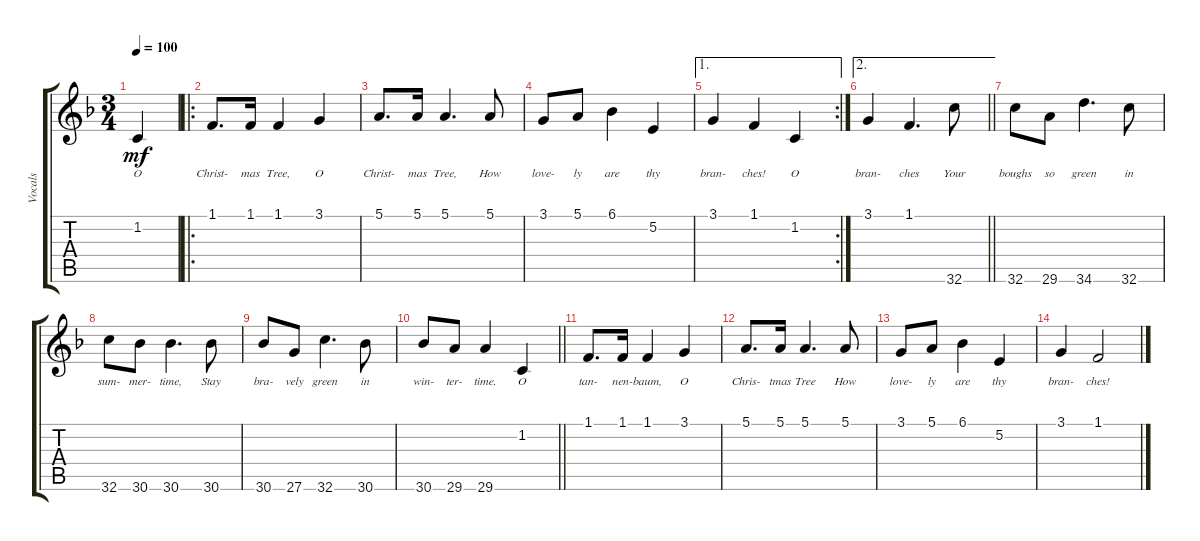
\track ("Vocals" "Vocals") {instrument voiceoohs}
\staff {score tabs}
\tuning (E4 B3 G3 D3 A2 E2) {hide}
\ts (3 4)
\tempo 100
\clef g2
\ks f
1.2.4{lyrics (0 "O") lyrics (1 "") lyrics (2 "") lyrics (3 "") lyrics (4 "") dy mf instrument voiceoohs} |
\ro
1.1.8{d lyrics (0 "Christ-") lyrics (1 "") lyrics (2 "") lyrics (3 "") lyrics (4 "")} 1.1.16{lyrics (0 "mas") lyrics (1 "") lyrics (2 "") lyrics (3 "") lyrics (4 "")} 1.1.4{lyrics (0 "Tree,") lyrics (1 "") lyrics (2 "") lyrics (3 "") lyrics (4 "")} 3.1.4{lyrics (0 "O") lyrics (1 "") lyrics (2 "") lyrics (3 "") lyrics (4 "")} |
5.1.8{d lyrics (0 "Christ-") lyrics (1 "") lyrics (2 "") lyrics (3 "") lyrics (4 "")} 5.1.16{lyrics (0 "mas") lyrics (1 "") lyrics (2 "") lyrics (3 "") lyrics (4 "")} 5.1.4{d lyrics (0 "Tree,") lyrics (1 "") lyrics (2 "") lyrics (3 "") lyrics (4 "")} 5.1.8{lyrics (0 "How") lyrics (1 "") lyrics (2 "") lyrics (3 "") lyrics (4 "")} |
3.1.8{lyrics (0 "love-") lyrics (1 "") lyrics (2 "") lyrics (3 "") lyrics (4 "")} 5.1.8{lyrics (0 "ly") lyrics (1 "") lyrics (2 "") lyrics (3 "") lyrics (4 "")} 6.1.4{lyrics (0 "are") lyrics (1 "") lyrics (2 "") lyrics (3 "") lyrics (4 "")} 5.2.4{lyrics (0 "thy") lyrics (1 "") lyrics (2 "") lyrics (3 "") lyrics (4 "")} |
\ae 1
\rc 2
3.1.4{lyrics (0 "bran-") lyrics (1 "") lyrics (2 "") lyrics (3 "") lyrics (4 "")} 1.1.4{lyrics (0 "ches!") lyrics (1 "") lyrics (2 "") lyrics (3 "") lyrics (4 "")} 1.2.4{lyrics (0 "O") lyrics (1 "") lyrics (2 "") lyrics (3 "") lyrics (4 "")} |
\ae 2
\barLineRight lightlight
3.1.4{lyrics (0 "bran-") lyrics (1 "") lyrics (2 "") lyrics (3 "") lyrics (4 "")} 1.1.4{d lyrics (0 "ches") lyrics (1 "") lyrics (2 "") lyrics (3 "") lyrics (4 "")} 32.6.8{lyrics (0 "Your") lyrics (1 "") lyrics (2 "") lyrics (3 "") lyrics (4 "")} |
32.6.8{lyrics (0 "boughs") lyrics (1 "") lyrics (2 "") lyrics (3 "") lyrics (4 "")} 29.6.8{lyrics (0 "so") lyrics (1 "") lyrics (2 "") lyrics (3 "") lyrics (4 "")} 34.6.4{d lyrics (0 "green") lyrics (1 "") lyrics (2 "") lyrics (3 "") lyrics (4 "")} 32.6.8{lyrics (0 "in") lyrics (1 "") lyrics (2 "") lyrics (3 "") lyrics (4 "")} |
32.6.8{lyrics (0 "sum-") lyrics (1 "") lyrics (2 "") lyrics (3 "") lyrics (4 "")} 30.6.8{lyrics (0 "mer-") lyrics (1 "") lyrics (2 "") lyrics (3 "") lyrics (4 "")} 30.6.4{d lyrics (0 "time,") lyrics (1 "") lyrics (2 "") lyrics (3 "") lyrics (4 "")} 30.6.8{lyrics (0 "Stay") lyrics (1 "") lyrics (2 "") lyrics (3 "") lyrics (4 "")} |
30.6.8{lyrics (0 "bra-") lyrics (1 "") lyrics (2 "") lyrics (3 "") lyrics (4 "")} 27.6.8{lyrics (0 "vely") lyrics (1 "") lyrics (2 "") lyrics (3 "") lyrics (4 "")} 32.6.4{d lyrics (0 "green") lyrics (1 "") lyrics (2 "") lyrics (3 "") lyrics (4 "")} 30.6.8{lyrics (0 "in") lyrics (1 "") lyrics (2 "") lyrics (3 "") lyrics (4 "")} |
\barLineRight lightlight
30.6.8{lyrics (0 "win-") lyrics (1 "") lyrics (2 "") lyrics (3 "") lyrics (4 "")} 29.6.8{lyrics (0 "ter-") lyrics (1 "") lyrics (2 "") lyrics (3 "") lyrics (4 "")} 29.6.4{lyrics (0 "time.") lyrics (1 "") lyrics (2 "") lyrics (3 "") lyrics (4 "")} 1.2.4{lyrics (0 "O") lyrics (1 "") lyrics (2 "") lyrics (3 "") lyrics (4 "")} |
1.1.8{d lyrics (0 "tan-") lyrics (1 "") lyrics (2 "") lyrics (3 "") lyrics (4 "")} 1.1.16{lyrics (0 "nen-") lyrics (1 "") lyrics (2 "") lyrics (3 "") lyrics (4 "")} 1.1.4{lyrics (0 "baum,") lyrics (1 "") lyrics (2 "") lyrics (3 "") lyrics (4 "")} 3.1.4{lyrics (0 "O") lyrics (1 "") lyrics (2 "") lyrics (3 "") lyrics (4 "")} |
5.1.8{d lyrics (0 "Chris-") lyrics (1 "") lyrics (2 "") lyrics (3 "") lyrics (4 "")} 5.1.16{lyrics (0 "tmas") lyrics (1 "") lyrics (2 "") lyrics (3 "") lyrics (4 "")} 5.1.4{d lyrics (0 "Tree") lyrics (1 "") lyrics (2 "") lyrics (3 "") lyrics (4 "")} 5.1.8{lyrics (0 "How") lyrics (1 "") lyrics (2 "") lyrics (3 "") lyrics (4 "")} |
3.1.8{lyrics (0 "love-") lyrics (1 "") lyrics (2 "") lyrics (3 "") lyrics (4 "")} 5.1.8{lyrics (0 "ly") lyrics (1 "") lyrics (2 "") lyrics (3 "") lyrics (4 "")} 6.1.4{lyrics (0 "are") lyrics (1 "") lyrics (2 "") lyrics (3 "") lyrics (4 "")} 5.2.4{lyrics (0 "thy") lyrics (1 "") lyrics (2 "") lyrics (3 "") lyrics (4 "")} |
3.1.4{lyrics (0 "bran-") lyrics (1 "") lyrics (2 "") lyrics (3 "") lyrics (4 "")} 1.1.2{lyrics (0 "ches!") lyrics (1 "") lyrics (2 "") lyrics (3 "") lyrics (4 "")}
